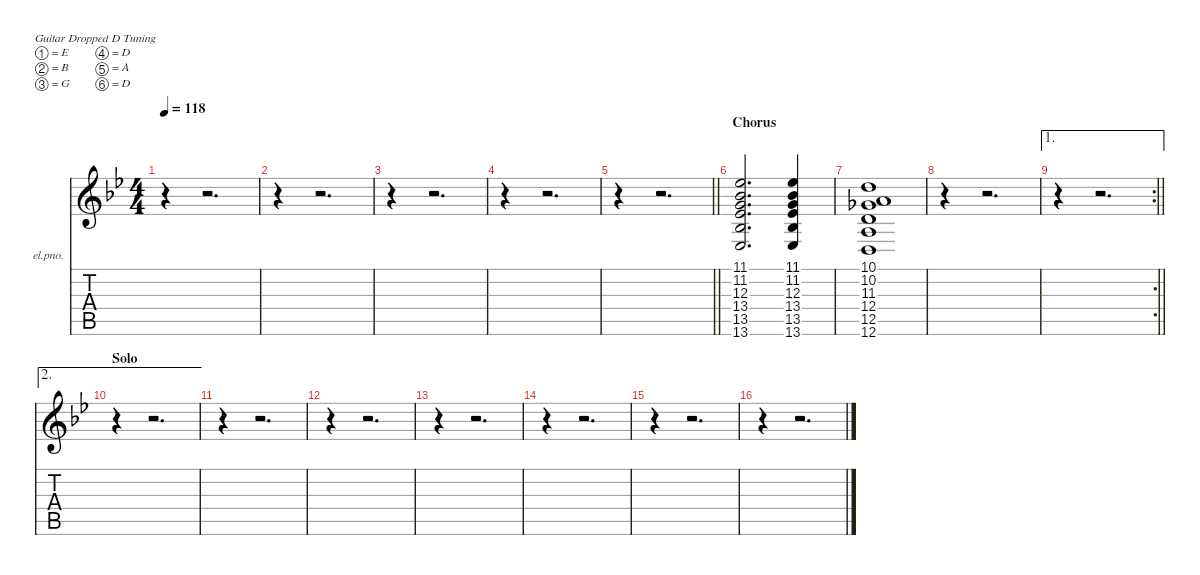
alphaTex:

\defaultSystemsLayout 4
\hideDynamics
\bracketExtendMode nobrackets
\firstSystemTrackNameOrientation horizontal
\otherSystemsTrackNameOrientation horizontal
\track ("Piano" "el.pno.") {instrument electricpiano1}
\staff {score tabs}
\tuning (E4 B3 G3 D3 A2 D2)
\ts (4 4)
\tempo 118
\clef g2
\ks gminor
r.4{dy f} r.2{d} |
r.4 r.2{d} |
r.4 r.2{d} |
r.4 r.2{d} |
\barLineRight lightlight
r.4 r.2{d} |
\section ("" "Chorus")
(11.1{acc b} 11.2{acc b} 12.3{acc forcenatural} 13.4{acc b} 13.5{acc b} 13.6{acc b}).2{d} (11.1{acc b} 11.2{acc b} 12.3{acc forcenatural} 13.4{acc b} 13.5{acc b} 13.6{acc b}).4 |
(10.1{acc forcenatural} 10.2{acc forcenatural} 11.3{acc b} 12.4{acc forcenatural} 12.5{acc forcenatural} 12.6{acc forcenatural}).1 |
r.4 r.2{d} |
\ae 1
\rc 2
\barLineRight lightlight
r.4 r.2{d} |
\ae 2
\section ("" "Solo")
r.4 r.2{d} |
r.4 r.2{d} |
r.4 r.2{d} |
r.4 r.2{d} |
r.4 r.2{d} |
r.4 r.2{d} |
r.4 r.2{d}
